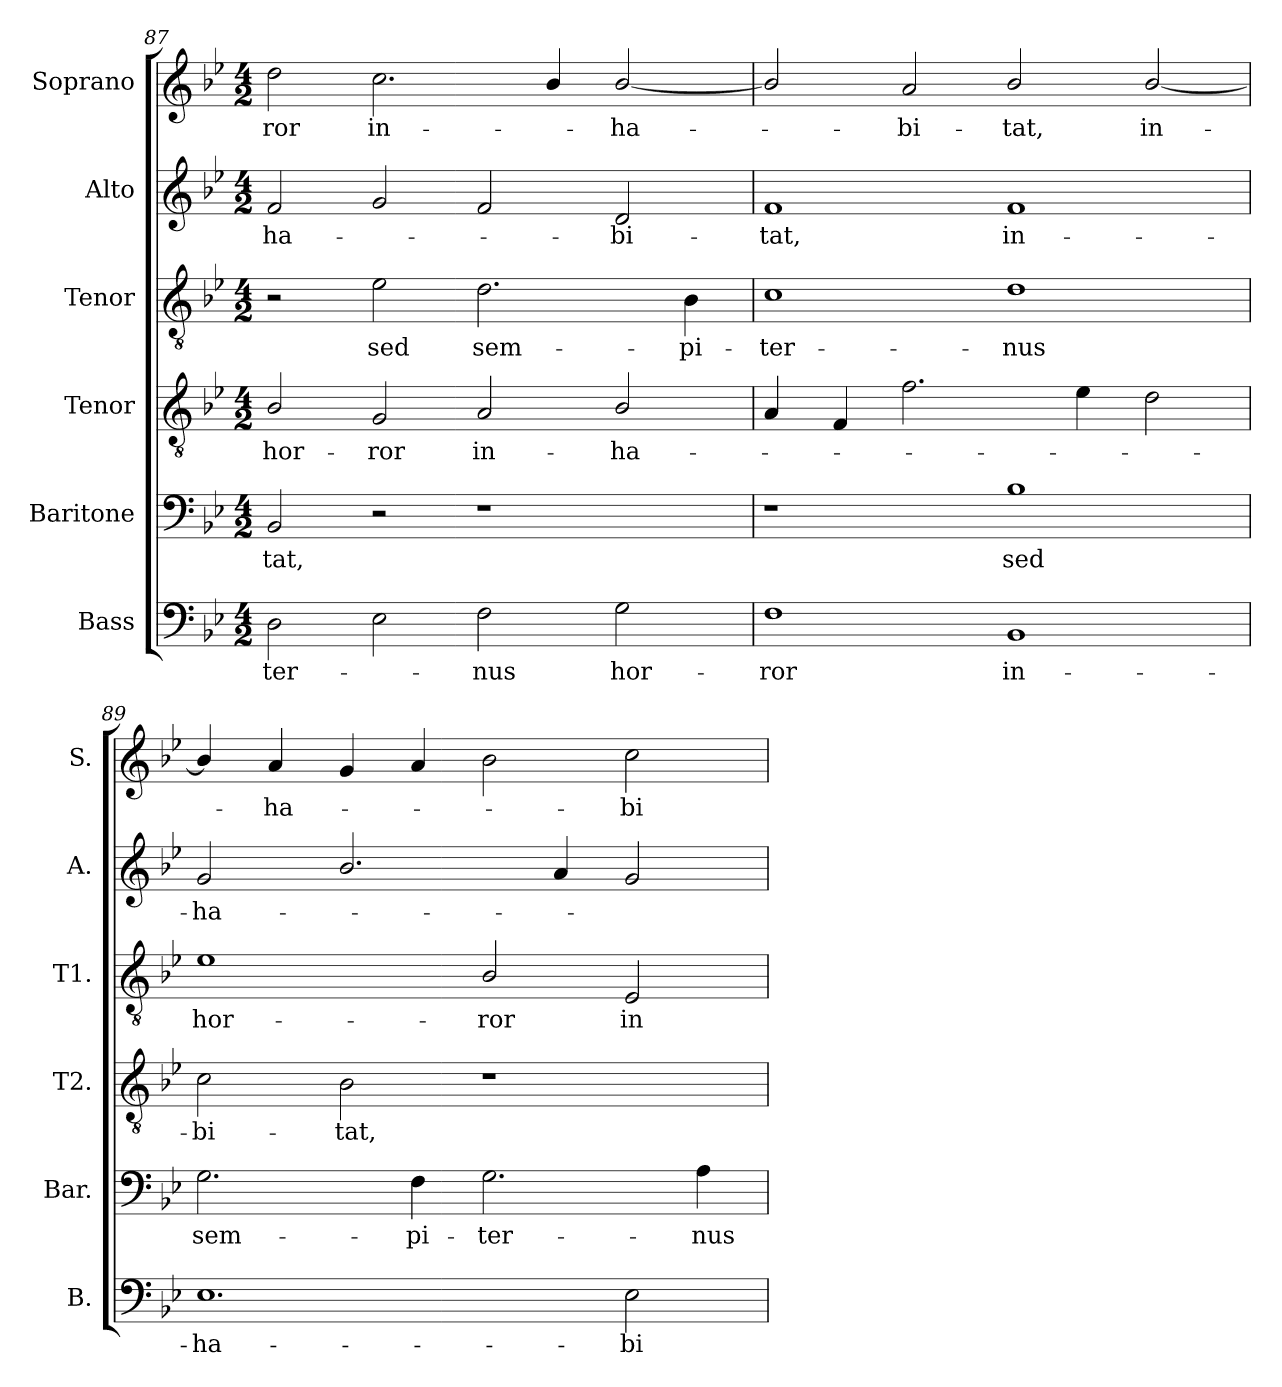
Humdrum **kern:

**kern	**text	**kern	**text	**kern	**text	**kern	**text	**kern	**text	**kern	**text
*part6	*part6	*part5	*part5	*part4	*part4	*part3	*part3	*part2	*part2	*part1	*part1
*staff6	*staff6	*staff5	*staff5	*staff4	*staff4	*staff3	*staff3	*staff2	*staff2	*staff1	*staff1
*I"Bass	*	*I"Baritone	*	*I"Tenor	*	*I"Tenor	*	*I"Alto	*	*I"Soprano	*
*I'B.	*	*I'Bar.	*	*I'T2.	*	*I'T1.	*	*I'A.	*	*I'S.	*
*clefF4	*	*clefF4	*	*clefGv2	*	*clefGv2	*	*clefG2	*	*clefG2	*
*	*	*	*	*ITrd7c12	*	*ITrd7c12	*	*	*	*	*
*k[b-e-]	*	*k[b-e-]	*	*k[b-e-]	*	*k[b-e-]	*	*k[b-e-]	*	*k[b-e-]	*
*B-:	*	*B-:	*	*B-:	*	*B-:	*	*B-:	*	*B-:	*
*M4/2	*	*M4/2	*	*M4/2	*	*M4/2	*	*M4/2	*	*M4/2	*
=87	=87	=87	=87	=87	=87	=87	=87	=87	=87	=87	=87
!	!LO:LY:b:color=#000000	!	!	!	!	!	!	!	!	!	!
!	!	!	!LO:LY:b:color=#000000	!	!	!	!	!	!	!	!
!	!	!	!	!	!LO:LY:b:color=#000000	!	!	!	!	!	!
!	!	!	!	!	!	!	!	!	!LO:LY:b:color=#000000	!	!
!	!	!	!	!	!	!	!	!	!	!	!LO:LY:b:color=#000000
2Di\	-ter-	2BB-i/	-tat,	2BB-i/	hor-	2r	.	2fi/	-ha-	2ddi\	-ror
!	!	!	!	!	!LO:LY:b:color=#000000	!	!	!	!	!	!
!	!	!	!	!	!	!	!LO:LY:b:color=#000000	!	!	!	!
!	!	!	!	!	!	!	!	!	!	!	!LO:LY:b:color=#000000
2E-i\	.	2r	.	2GGi/	-ror	2E-i\	sed	2gi/	.	2.cci\	in-
!	!LO:LY:b:color=#000000	!	!	!	!	!	!	!	!	!	!
!	!	!	!	!	!LO:LY:b:color=#000000	!	!	!	!	!	!
!	!	!	!	!	!	!	!LO:LY:b:color=#000000	!	!	!	!
2Fi\	-nus	1r	.	2AAi/	in-	2.Di\	sem-	2fi/	.	.	.
.	.	.	.	.	.	.	.	.	.	4b-i/	.
!	!LO:LY:b:color=#000000	!	!	!	!	!	!	!	!	!	!
!	!	!	!	!	!LO:LY:b:color=#000000	!	!	!	!	!	!
!	!	!	!	!	!	!	!	!	!LO:LY:b:color=#000000	!	!
!	!	!	!	!	!	!	!	!	!	!	!LO:LY:b:color=#000000
2Gi\	hor-	.	.	2BB-i/	-ha-	.	.	2di/	-bi-	[2b-i/	-ha-
!	!	!	!	!	!	!	!LO:LY:b:color=#000000	!	!	!	!
.	.	.	.	.	.	4BB-i\	-pi-	.	.	.	.
!!LO:PB:g=z
=88	=88	=88	=88	=88	=88	=88	=88	=88	=88	=88	=88
!	!LO:LY:b:color=#000000	!	!	!	!	!	!	!	!	!	!
!	!	!	!	!	!	!	!LO:LY:b:color=#000000	!	!	!	!
!	!	!	!	!	!	!	!	!	!LO:LY:b:color=#000000	!	!
1Fi	-ror	1r	.	4AAi/	.	1Ci	-ter-	1fi	-tat,	2b-i/]	.
.	.	.	.	4FFi/	.	.	.	.	.	.	.
!	!	!	!	!	!	!	!	!	!	!	!LO:LY:b:color=#000000
.	.	.	.	2.Fi\	.	.	.	.	.	2ai/	-bi-
!	!LO:LY:b:color=#000000	!	!	!	!	!	!	!	!	!	!
!	!	!	!LO:LY:b:color=#000000	!	!	!	!	!	!	!	!
!	!	!	!	!	!	!	!LO:LY:b:color=#000000	!	!	!	!
!	!	!	!	!	!	!	!	!	!LO:LY:b:color=#000000	!	!
!	!	!	!	!	!	!	!	!	!	!	!LO:LY:b:color=#000000
1BB-i	in-	1B-i	sed	.	.	1Di	-nus	1fi	in-	2b-i/	-tat,
.	.	.	.	4E-i\	.	.	.	.	.	.	.
!	!	!	!	!	!	!	!	!	!	!	!LO:LY:b:color=#000000
.	.	.	.	2Di\	.	.	.	.	.	[2b-i/	in-
=89	=89	=89	=89	=89	=89	=89	=89	=89	=89	=89	=89
!	!LO:LY:b:color=#000000	!	!	!	!	!	!	!	!	!	!
!	!	!	!LO:LY:b:color=#000000	!	!	!	!	!	!	!	!
!	!	!	!	!	!LO:LY:b:color=#000000	!	!	!	!	!	!
!	!	!	!	!	!	!	!LO:LY:b:color=#000000	!	!	!	!
!	!	!	!	!	!	!	!	!	!LO:LY:b:color=#000000	!	!
1.E-i	-ha-	2.Gi\	sem-	2Ci\	-bi-	1E-i	hor-	2gi/	-ha-	4b-i/]	.
!	!	!	!	!	!	!	!	!	!	!	!LO:LY:b:color=#000000
.	.	.	.	.	.	.	.	.	.	4ai/	-ha-
!	!	!	!	!	!LO:LY:b:color=#000000	!	!	!	!	!	!
.	.	.	.	2BB-i\	-tat,	.	.	2.b-i/	.	4gi/	.
!	!	!	!LO:LY:b:color=#000000	!	!	!	!	!	!	!	!
.	.	4Fi\	-pi-	.	.	.	.	.	.	4ai/	.
!	!	!	!LO:LY:b:color=#000000	!	!	!	!	!	!	!	!
!	!	!	!	!	!	!	!LO:LY:b:color=#000000	!	!	!	!
.	.	2.Gi\	-ter-	1r	.	2BB-i/	-ror	.	.	2b-i\	.
.	.	.	.	.	.	.	.	4ai/	.	.	.
!	!LO:LY:b:color=#000000	!	!	!	!	!	!	!	!	!	!
!	!	!	!	!	!	!	!LO:LY:b:color=#000000	!	!	!	!
!	!	!	!	!	!	!	!	!	!	!	!LO:LY:b:color=#000000
2E-i\	-bi-	.	.	.	.	2EE-i/	in-	2gi/	.	2cci\	-bi-
!	!	!	!LO:LY:b:color=#000000	!	!	!	!	!	!	!	!
.	.	4Ai\	-nus	.	.	.	.	.	.	.	.
=	=	=	=	=	=	=	=	=	=	=	=
*-	*-	*-	*-	*-	*-	*-	*-	*-	*-	*-	*-
